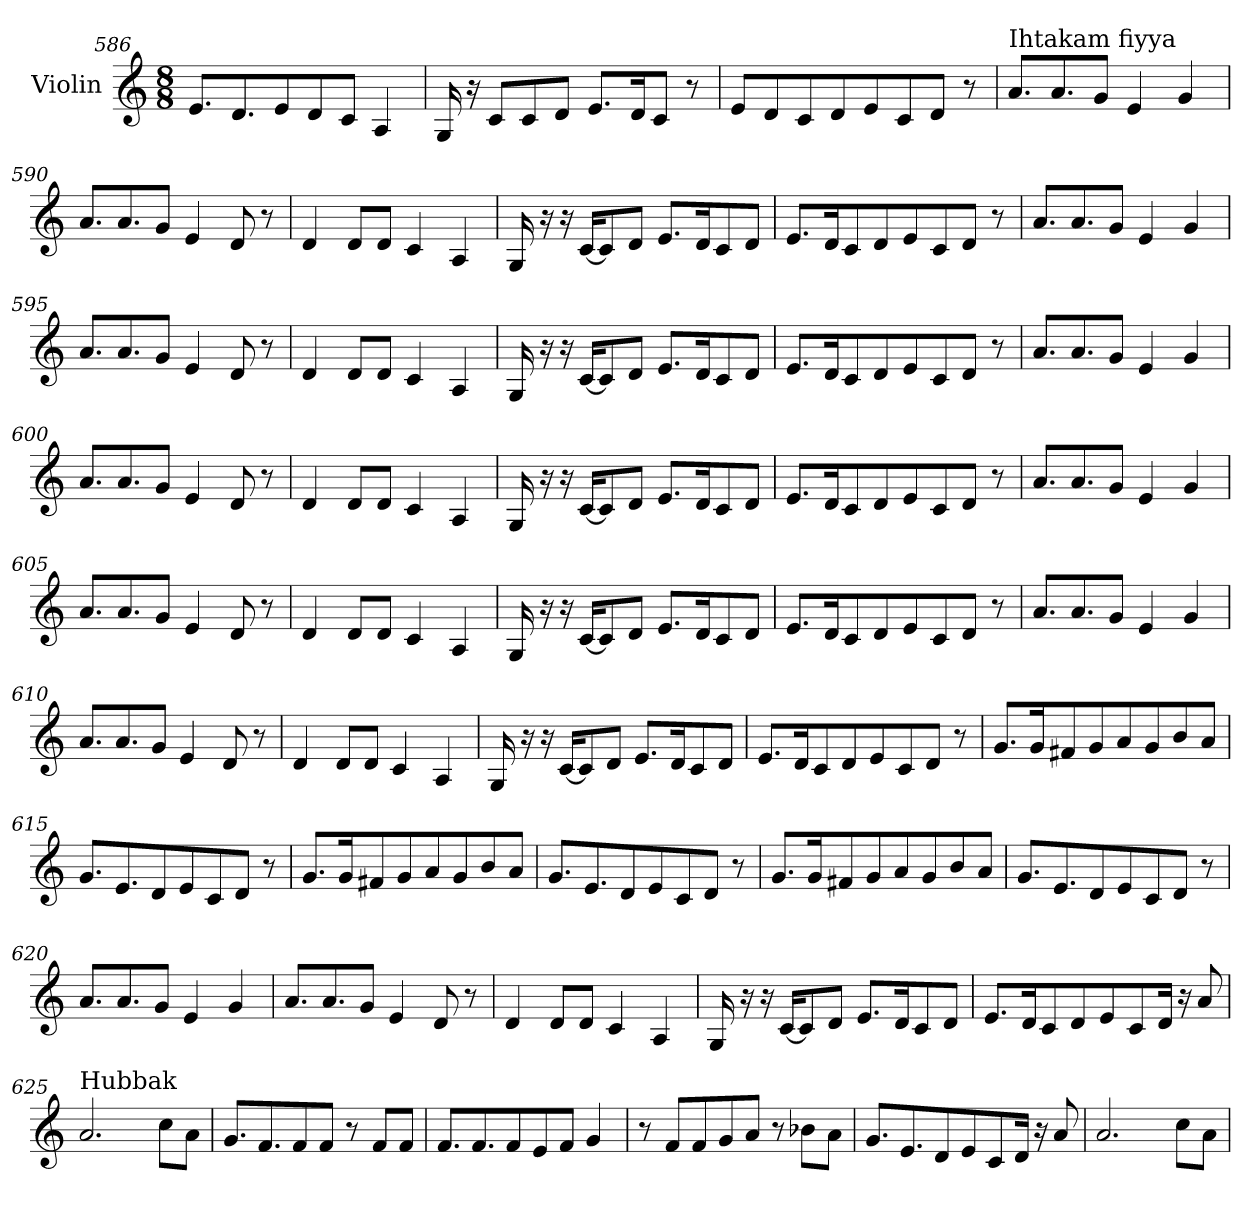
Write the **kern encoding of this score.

**kern
*part1
*staff1
*I"Violin
*clefG2
*k[]
*C:
*M8/8
=586
8.e/L
8.d/
8e/
8d/
8c/J
4A/
!!LO:LB:g=z
=587
16G/
16r
8c/L
8c/
8d/J
8.e/L
16d/K
8c/J
8r
=588
8e/L
8d/
8c/
8d/
8e/
8c/
8d/J
8r
=589
*MM80
!LO:TX:a:t=Ihtakam fiyya
8.a/L
8.a/
8g/J
4e/
4g/
=590
8.a/L
8.a/
8g/J
4e/
8d/
8r
!!LO:LB:g=z
=591
4d/
8d/L
8d/J
4c/
4A/
=592
16G/
16r
16r
[16c/KL
8c/]
8d/J
8.e/L
16d/K
8c/
8d/J
=593
8.e/L
16d/K
8c/
8d/
8e/
8c/
8d/J
8r
=594
8.a/L
8.a/
8g/J
4e/
4g/
!!LO:LB:g=z
=595
8.a/L
8.a/
8g/J
4e/
8d/
8r
=596
4d/
8d/L
8d/J
4c/
4A/
=597
16G/
16r
16r
[16c/KL
8c/]
8d/J
8.e/L
16d/K
8c/
8d/J
=598
8.e/L
16d/K
8c/
8d/
8e/
8c/
8d/J
8r
!!LO:PB:g=z
=599
8.a/L
8.a/
8g/J
4e/
4g/
=600
8.a/L
8.a/
8g/J
4e/
8d/
8r
=601
4d/
8d/L
8d/J
4c/
4A/
=602
16G/
16r
16r
[16c/KL
8c/]
8d/J
8.e/L
16d/K
8c/
8d/J
!!LO:LB:g=z
=603
8.e/L
16d/K
8c/
8d/
8e/
8c/
8d/J
8r
=604
8.a/L
8.a/
8g/J
4e/
4g/
=605
8.a/L
8.a/
8g/J
4e/
8d/
8r
=606
4d/
8d/L
8d/J
4c/
4A/
!!LO:LB:g=z
=607
16G/
16r
16r
[16c/KL
8c/]
8d/J
8.e/L
16d/K
8c/
8d/J
=608
8.e/L
16d/K
8c/
8d/
8e/
8c/
8d/J
8r
=609
8.a/L
8.a/
8g/J
4e/
4g/
=610
8.a/L
8.a/
8g/J
4e/
8d/
8r
!!LO:LB:g=z
=611
4d/
8d/L
8d/J
4c/
4A/
=612
16G/
16r
16r
[16c/KL
8c/]
8d/J
8.e/L
16d/K
8c/
8d/J
=613
8.e/L
16d/K
8c/
8d/
8e/
8c/
8d/J
8r
=614
8.g/L
16g/K
8f#X/
8g/
8a/
8g/
8b/
8a/J
!!LO:LB:g=z
=615
8.g/L
8.e/
8d/
8e/
8c/
8d/J
8r
=616
8.g/L
16g/K
8f#X/
8g/
8a/
8g/
8b/
8a/J
=617
8.g/L
8.e/
8d/
8e/
8c/
8d/J
8r
=618
8.g/L
16g/K
8f#X/
8g/
8a/
8g/
8b/
8a/J
!!LO:LB:g=z
=619
8.g/L
8.e/
8d/
8e/
8c/
8d/J
8r
=620
8.a/L
8.a/
8g/J
4e/
4g/
=621
8.a/L
8.a/
8g/J
4e/
8d/
8r
=622
4d/
8d/L
8d/J
4c/
4A/
!!LO:LB:g=z
=623
16G/
16r
16r
[16c/KL
8c/]
8d/J
8.e/L
16d/K
8c/
8d/J
=624
8.e/L
16d/K
8c/
8d/
8e/
8c/
16d/Jk
16r
8a/
=625
!LO:TX:a:t=Hubbak
2.a/
8cc\L
8a\J
=626
8.g/L
8.f/
8f/
8f/J
8r
8f/L
8f/J
!!LO:LB:g=z
=627
8.f/L
8.f/
8f/
8e/
8f/J
4g/
=628
8r
8f/L
8f/
8g/
8a/J
8r
8b-X\L
8a\J
=629
8.g/L
8.e/
8d/
8e/
8c/
16d/Jk
16r
8a/
=630
2.a/
8cc\L
8a\J
=
*-
